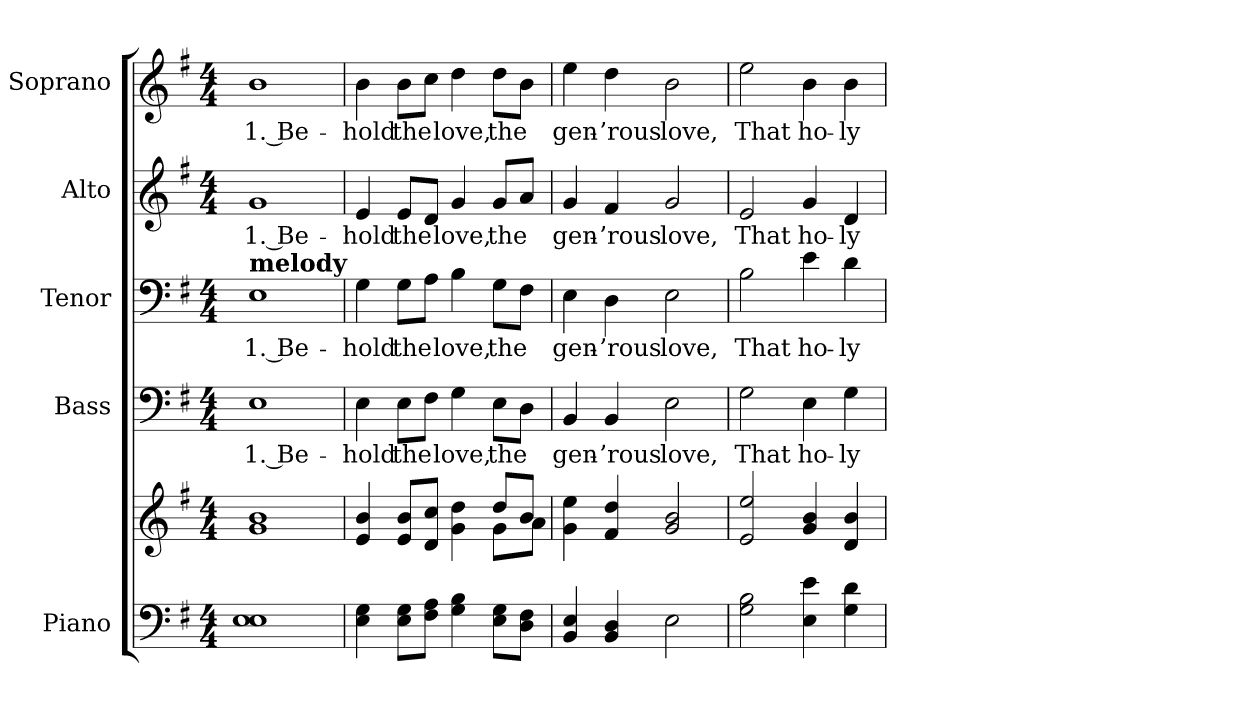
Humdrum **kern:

**kern	**kern	**kern	**text	**kern	**text	**kern	**text	**kern	**text
*part5	*part5	*part4	*part4	*part3	*part3	*part2	*part2	*part1	*part1
*staff6	*staff5	*staff4	*staff4	*staff3	*staff3	*staff2	*staff2	*staff1	*staff1
*I"Piano	*	*I"Bass	*	*I"Tenor	*	*I"Alto	*	*I"Soprano	*
*I'Pno.	*	*I'B.	*	*I'T.	*	*I'A.	*	*I'S.	*
!!LO:PB:g=z
*clefF4	*clefG2	*clefF4	*	*clefF4	*	*clefG2	*	*clefG2	*
*k[f#]	*k[f#]	*k[f#]	*	*k[f#]	*	*k[f#]	*	*k[f#]	*
*G:	*G:	*G:	*	*G:	*	*G:	*	*G:	*
*M4/4	*M4/4	*M4/4	*	*M4/4	*	*M4/4	*	*M4/4	*
*MM150	*MM150	*MM150	*	*MM150	*	*MM150	*	*MM150	*
=1	=1	=1	=1	=1	=1	=1	=1	=1	=1
!	!	!	!LO:LY:b:color=#000000	!	!	!	!	!	!
!	!	!	!	!	!LO:LY:b:color=#000000	!	!	!	!
!	!	!	!	!	!	!	!LO:LY:b:color=#000000	!	!
!	!	!	!	!LO:TX:a:B:t=melody	!	!	!	!	!
!	!	!	!	!	!	!	!	!	!LO:LY:b:color=#000000
1Ei 1Ei	1gi 1bi	1Ei	1. Be-	1Ei	1. Be-	1gi	1. Be-	1bi	1. Be-
=2	=2	=2	=2	=2	=2	=2	=2	=2	=2
*	*^	*	*	*	*	*	*	*	*
!	!	!	!	!LO:LY:b:color=#000000	!	!	!	!	!	!
!	!	!	!	!	!	!LO:LY:b:color=#000000	!	!	!	!
!	!	!	!	!	!	!	!	!LO:LY:b:color=#000000	!	!
!	!	!	!	!	!	!	!	!	!	!LO:LY:b:color=#000000
4Ei\ 4Gi	4ei/ 4bi	2ryy	4Ei\	-hold	4Gi\	-hold	4ei/	-hold	4bi\	-hold
!	!	!	!	!LO:LY:b:color=#000000	!	!	!	!	!	!
!	!	!	!	!	!	!LO:LY:b:color=#000000	!	!	!	!
!	!	!	!	!	!	!	!	!LO:LY:b:color=#000000	!	!
!	!	!	!	!	!	!	!	!	!	!LO:LY:b:color=#000000
8Ei\ 8GiL	8ei/ 8biL	.	8Ei\L	the	8Gi\L	the	8ei/L	the	8bi\L	the
8F#i\ 8AiJ	8di/ 8cciJ	.	8F#i\J	.	8Ai\J	.	8di/J	.	8cci\J	.
!	!	!	!	!LO:LY:b:color=#000000	!	!	!	!	!	!
!	!	!	!	!	!	!LO:LY:b:color=#000000	!	!	!	!
!	!	!	!	!	!	!	!	!LO:LY:b:color=#000000	!	!
!	!	!	!	!	!	!	!	!	!	!LO:LY:b:color=#000000
4Gi\ 4Bi	4gi\ 4ddi	4ryy	4Gi\	love,	4Bi\	love,	4gi/	love,	4ddi\	love,
!	!	!	!	!LO:LY:b:color=#000000	!	!	!	!	!	!
!	!	!	!	!	!	!LO:LY:b:color=#000000	!	!	!	!
!	!	!	!	!	!	!	!	!LO:LY:b:color=#000000	!	!
!	!	!	!	!	!	!	!	!	!	!LO:LY:b:color=#000000
8Ei\ 8GiL	8ddi/L	8gi\L	8Ei\L	the	8Gi\L	the	8gi/L	the	8ddi\L	the
8Di\ 8F#iJ	8bi/J	8ai\J	8Di\J	.	8F#i\J	.	8ai/J	.	8bi\J	.
*	*v	*v	*	*	*	*	*	*	*	*
=3	=3	=3	=3	=3	=3	=3	=3	=3	=3
*	*^	*	*	*	*	*	*	*	*
!	!	!	!	!LO:LY:b:color=#000000	!	!	!	!	!	!
*	*v	*v	*	*	*	*	*	*	*	*
*	*^	*	*	*	*	*	*	*	*
!	!	!	!	!	!	!LO:LY:b:color=#000000	!	!	!	!
*	*v	*v	*	*	*	*	*	*	*	*
*	*^	*	*	*	*	*	*	*	*
!	!	!	!	!	!	!	!	!LO:LY:b:color=#000000	!	!
*	*v	*v	*	*	*	*	*	*	*	*
*	*^	*	*	*	*	*	*	*	*
!	!	!	!	!	!	!	!	!	!	!LO:LY:b:color=#000000
*	*v	*v	*	*	*	*	*	*	*	*
4BBi/ 4Ei	4gi\ 4eei	4BBi/	gen-	4Ei\	gen-	4gi/	gen-	4eei\	gen-
!	!	!	!LO:LY:b:color=#000000	!	!	!	!	!	!
!	!	!	!	!	!LO:LY:b:color=#000000	!	!	!	!
!	!	!	!	!	!	!	!LO:LY:b:color=#000000	!	!
!	!	!	!	!	!	!	!	!	!LO:LY:b:color=#000000
4BBi/ 4Di	4f#i/ 4ddi	4BBi/	-’rous	4Di\	-’rous	4f#i/	-’rous	4ddi\	-’rous
!	!	!	!LO:LY:b:color=#000000	!	!	!	!	!	!
!	!	!	!	!	!LO:LY:b:color=#000000	!	!	!	!
!	!	!	!	!	!	!	!LO:LY:b:color=#000000	!	!
!	!	!	!	!	!	!	!	!	!LO:LY:b:color=#000000
2Ei\	2gi/ 2bi	2Ei\	love,	2Ei\	love,	2gi/	love,	2bi\	love,
=4	=4	=4	=4	=4	=4	=4	=4	=4	=4
!	!	!	!LO:LY:b:color=#000000	!	!	!	!	!	!
!	!	!	!	!	!LO:LY:b:color=#000000	!	!	!	!
!	!	!	!	!	!	!	!LO:LY:b:color=#000000	!	!
!	!	!	!	!	!	!	!	!	!LO:LY:b:color=#000000
2Gi\ 2Bi	2ei/ 2eei	2Gi\	That	2Bi\	That	2ei/	That	2eei\	That
!	!	!	!LO:LY:b:color=#000000	!	!	!	!	!	!
!	!	!	!	!	!LO:LY:b:color=#000000	!	!	!	!
!	!	!	!	!	!	!	!LO:LY:b:color=#000000	!	!
!	!	!	!	!	!	!	!	!	!LO:LY:b:color=#000000
4Ei\ 4ei	4gi/ 4bi	4Ei\	ho-	4ei\	ho-	4gi/	ho-	4bi\	ho-
!	!	!	!LO:LY:b:color=#000000	!	!	!	!	!	!
!	!	!	!	!	!LO:LY:b:color=#000000	!	!	!	!
!	!	!	!	!	!	!	!LO:LY:b:color=#000000	!	!
!	!	!	!	!	!	!	!	!	!LO:LY:b:color=#000000
4Gi\ 4di	4di/ 4bi	4Gi\	-ly	4di\	-ly	4di/	-ly	4bi\	-ly
=	=	=	=	=	=	=	=	=	=
*-	*-	*-	*-	*-	*-	*-	*-	*-	*-
